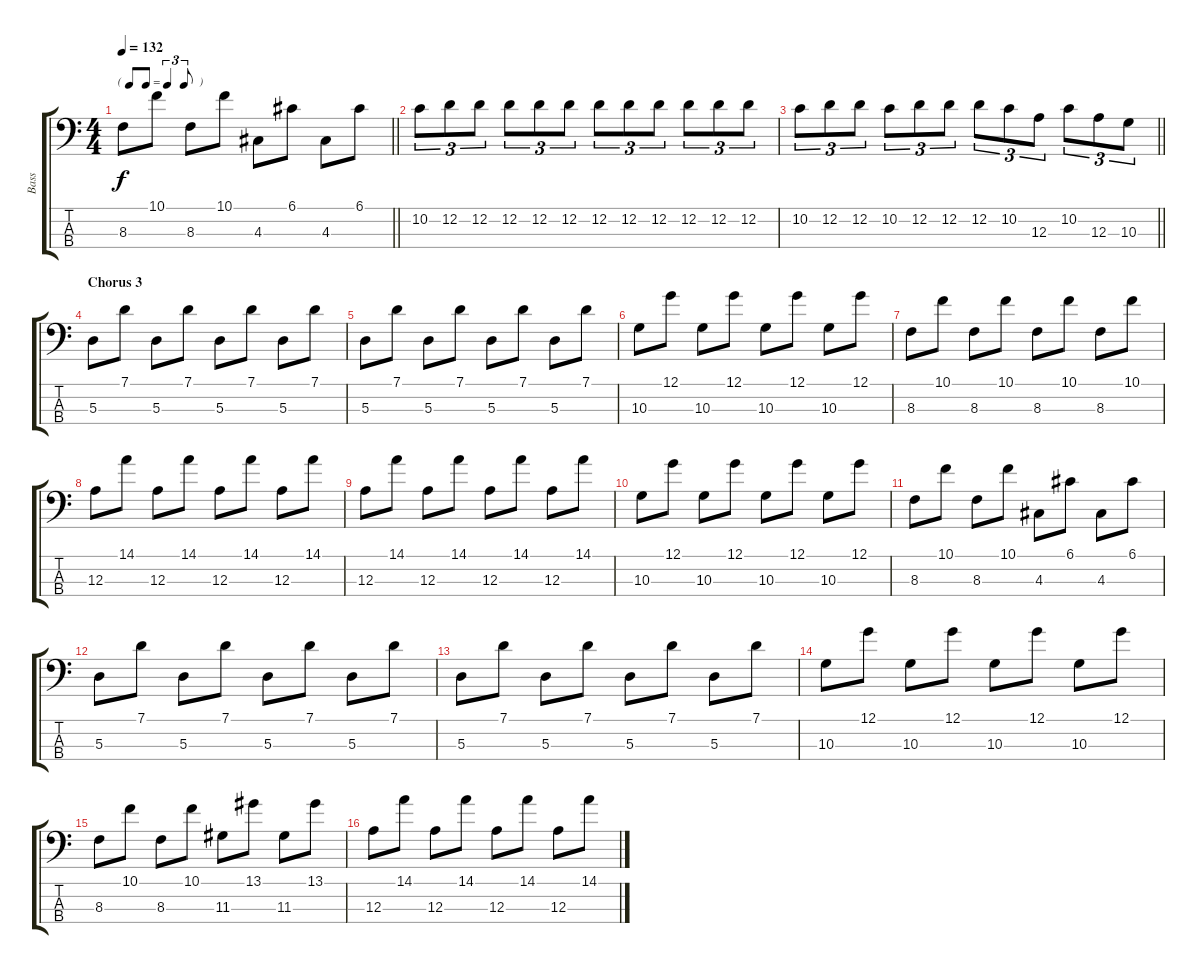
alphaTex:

\track ("Bass" "Bass") {instrument distortionguitar}
\staff {score tabs}
\tuning (G2 D2 A1 E1) {hide}
\ts (4 4)
\tf triplet8th
\tempo 132
\clef f4
\barLineRight lightlight
\ks c
8.3.8{dy f} 10.1.8 8.3.8 10.1.8 4.3.8 6.1.8 4.3.8 6.1.8 |
10.2.8{tu (3 2)} 12.2.8{tu (3 2)} 12.2.8{tu (3 2)} 12.2.8{tu (3 2)} 12.2.8{tu (3 2)} 12.2.8{tu (3 2)} 12.2.8{tu (3 2)} 12.2.8{tu (3 2)} 12.2.8{tu (3 2)} 12.2.8{tu (3 2)} 12.2.8{tu (3 2)} 12.2.8{tu (3 2)} |
\barLineRight lightlight
10.2.8{tu (3 2)} 12.2.8{tu (3 2)} 12.2.8{tu (3 2)} 10.2.8{tu (3 2)} 12.2.8{tu (3 2)} 12.2.8{tu (3 2)} 12.2.8{tu (3 2)} 10.2.8{tu (3 2)} 12.3.8{tu (3 2)} 10.2.8{tu (3 2)} 12.3.8{tu (3 2)} 10.3.8{tu (3 2)} |
\section ("" "Chorus 3")
5.3.8 7.1.8 5.3.8 7.1.8 5.3.8 7.1.8 5.3.8 7.1.8 |
5.3.8 7.1.8 5.3.8 7.1.8 5.3.8 7.1.8 5.3.8 7.1.8 |
10.3.8 12.1.8 10.3.8 12.1.8 10.3.8 12.1.8 10.3.8 12.1.8 |
8.3.8 10.1.8 8.3.8 10.1.8 8.3.8 10.1.8 8.3.8 10.1.8 |
12.3.8 14.1.8 12.3.8 14.1.8 12.3.8 14.1.8 12.3.8 14.1.8 |
12.3.8 14.1.8 12.3.8 14.1.8 12.3.8 14.1.8 12.3.8 14.1.8 |
10.3.8 12.1.8 10.3.8 12.1.8 10.3.8 12.1.8 10.3.8 12.1.8 |
8.3.8 10.1.8 8.3.8 10.1.8 4.3.8 6.1.8 4.3.8 6.1.8 |
5.3.8 7.1.8 5.3.8 7.1.8 5.3.8 7.1.8 5.3.8 7.1.8 |
5.3.8 7.1.8 5.3.8 7.1.8 5.3.8 7.1.8 5.3.8 7.1.8 |
10.3.8 12.1.8 10.3.8 12.1.8 10.3.8 12.1.8 10.3.8 12.1.8 |
8.3.8 10.1.8 8.3.8 10.1.8 11.3.8 13.1.8 11.3.8 13.1.8 |
12.3.8 14.1.8 12.3.8 14.1.8 12.3.8 14.1.8 12.3.8 14.1.8
